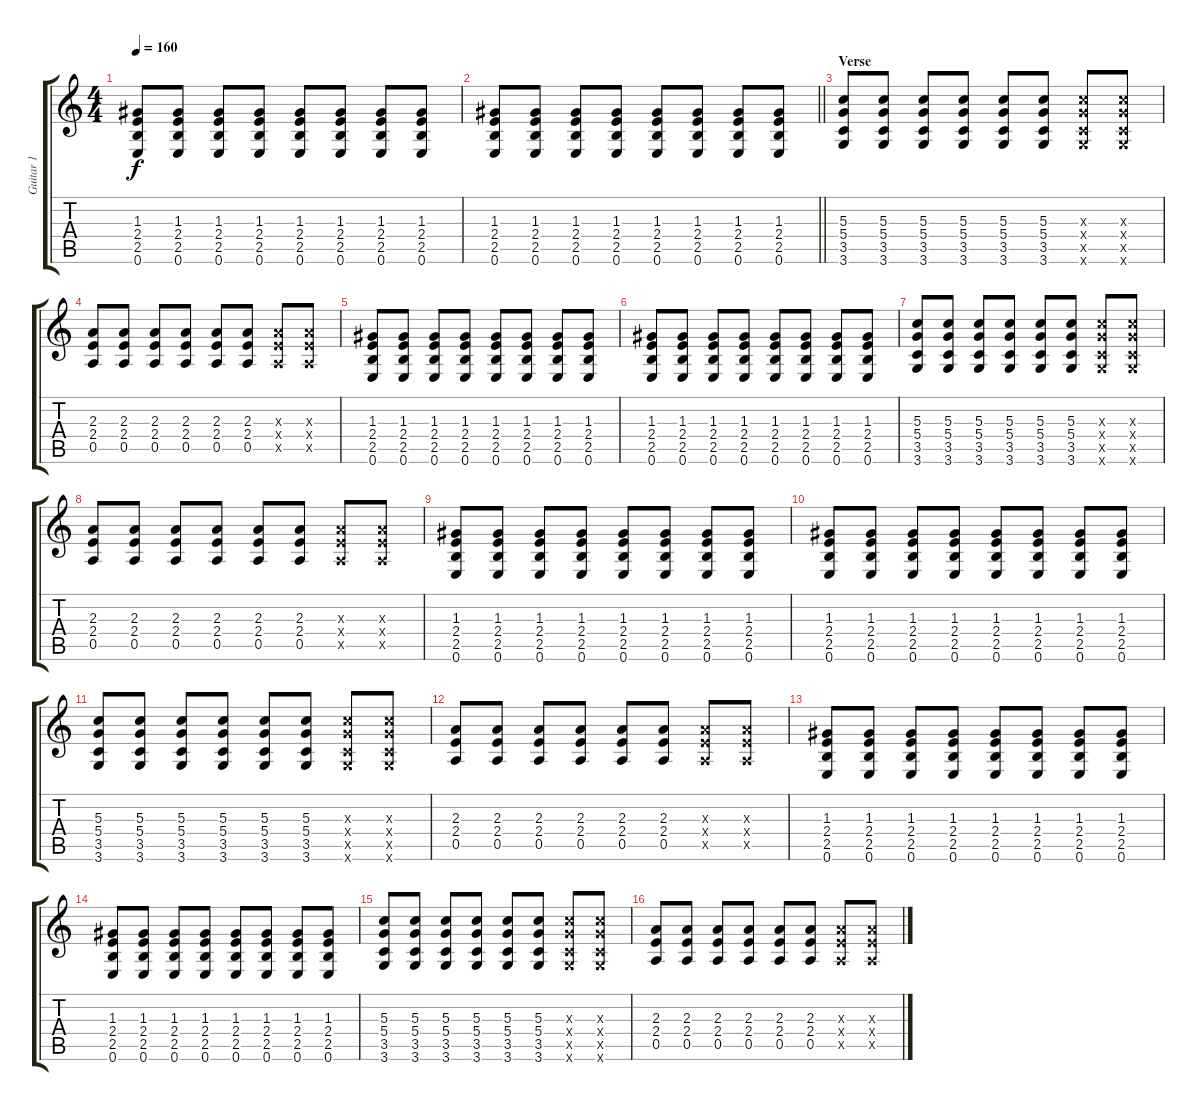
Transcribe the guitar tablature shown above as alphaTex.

\track ("Guitar 1" "Guitar 1") {instrument distortionguitar}
\staff {score tabs}
\tuning (E4 B3 G3 D3 A2 E2) {hide}
\ts (4 4)
\tempo 160
\clef g2
\ks c
(1.3 2.4 2.5 0.6).8{dy f} (1.3 2.4 2.5 0.6).8 (1.3 2.4 2.5 0.6).8 (1.3 2.4 2.5 0.6).8 (1.3 2.4 2.5 0.6).8 (1.3 2.4 2.5 0.6).8 (1.3 2.4 2.5 0.6).8 (1.3 2.4 2.5 0.6).8 |
\barLineRight lightlight
(1.3 2.4 2.5 0.6).8 (1.3 2.4 2.5 0.6).8 (1.3 2.4 2.5 0.6).8 (1.3 2.4 2.5 0.6).8 (1.3 2.4 2.5 0.6).8 (1.3 2.4 2.5 0.6).8 (1.3 2.4 2.5 0.6).8 (1.3 2.4 2.5 0.6).8 |
\section ("" "Verse")
(5.3 5.4 3.5 3.6).8 (5.3 5.4 3.5 3.6).8 (5.3 5.4 3.5 3.6).8 (5.3 5.4 3.5 3.6).8 (5.3 5.4 3.5 3.6).8 (5.3 5.4 3.5 3.6).8 (5.3{x} 5.4{x} 3.5{x} 3.6{x}).8 (5.3{x} 5.4{x} 3.5{x} 3.6{x}).8 |
(2.3 2.4 0.5).8 (2.3 2.4 0.5).8 (2.3 2.4 0.5).8 (2.3 2.4 0.5).8 (2.3 2.4 0.5).8 (2.3 2.4 0.5).8 (2.3{x} 2.4{x} 0.5{x}).8 (2.3{x} 2.4{x} 0.5{x}).8 |
(1.3 2.4 2.5 0.6).8 (1.3 2.4 2.5 0.6).8 (1.3 2.4 2.5 0.6).8 (1.3 2.4 2.5 0.6).8 (1.3 2.4 2.5 0.6).8 (1.3 2.4 2.5 0.6).8 (1.3 2.4 2.5 0.6).8 (1.3 2.4 2.5 0.6).8 |
(1.3 2.4 2.5 0.6).8 (1.3 2.4 2.5 0.6).8 (1.3 2.4 2.5 0.6).8 (1.3 2.4 2.5 0.6).8 (1.3 2.4 2.5 0.6).8 (1.3 2.4 2.5 0.6).8 (1.3 2.4 2.5 0.6).8 (1.3 2.4 2.5 0.6).8 |
(5.3 5.4 3.5 3.6).8 (5.3 5.4 3.5 3.6).8 (5.3 5.4 3.5 3.6).8 (5.3 5.4 3.5 3.6).8 (5.3 5.4 3.5 3.6).8 (5.3 5.4 3.5 3.6).8 (5.3{x} 5.4{x} 3.5{x} 3.6{x}).8 (5.3{x} 5.4{x} 3.5{x} 3.6{x}).8 |
(2.3 2.4 0.5).8 (2.3 2.4 0.5).8 (2.3 2.4 0.5).8 (2.3 2.4 0.5).8 (2.3 2.4 0.5).8 (2.3 2.4 0.5).8 (2.3{x} 2.4{x} 0.5{x}).8 (2.3{x} 2.4{x} 0.5{x}).8 |
(1.3 2.4 2.5 0.6).8 (1.3 2.4 2.5 0.6).8 (1.3 2.4 2.5 0.6).8 (1.3 2.4 2.5 0.6).8 (1.3 2.4 2.5 0.6).8 (1.3 2.4 2.5 0.6).8 (1.3 2.4 2.5 0.6).8 (1.3 2.4 2.5 0.6).8 |
(1.3 2.4 2.5 0.6).8 (1.3 2.4 2.5 0.6).8 (1.3 2.4 2.5 0.6).8 (1.3 2.4 2.5 0.6).8 (1.3 2.4 2.5 0.6).8 (1.3 2.4 2.5 0.6).8 (1.3 2.4 2.5 0.6).8 (1.3 2.4 2.5 0.6).8 |
(5.3 5.4 3.5 3.6).8 (5.3 5.4 3.5 3.6).8 (5.3 5.4 3.5 3.6).8 (5.3 5.4 3.5 3.6).8 (5.3 5.4 3.5 3.6).8 (5.3 5.4 3.5 3.6).8 (5.3{x} 5.4{x} 3.5{x} 3.6{x}).8 (5.3{x} 5.4{x} 3.5{x} 3.6{x}).8 |
(2.3 2.4 0.5).8 (2.3 2.4 0.5).8 (2.3 2.4 0.5).8 (2.3 2.4 0.5).8 (2.3 2.4 0.5).8 (2.3 2.4 0.5).8 (2.3{x} 2.4{x} 0.5{x}).8 (2.3{x} 2.4{x} 0.5{x}).8 |
(1.3 2.4 2.5 0.6).8 (1.3 2.4 2.5 0.6).8 (1.3 2.4 2.5 0.6).8 (1.3 2.4 2.5 0.6).8 (1.3 2.4 2.5 0.6).8 (1.3 2.4 2.5 0.6).8 (1.3 2.4 2.5 0.6).8 (1.3 2.4 2.5 0.6).8 |
(1.3 2.4 2.5 0.6).8 (1.3 2.4 2.5 0.6).8 (1.3 2.4 2.5 0.6).8 (1.3 2.4 2.5 0.6).8 (1.3 2.4 2.5 0.6).8 (1.3 2.4 2.5 0.6).8 (1.3 2.4 2.5 0.6).8 (1.3 2.4 2.5 0.6).8 |
(5.3 5.4 3.5 3.6).8 (5.3 5.4 3.5 3.6).8 (5.3 5.4 3.5 3.6).8 (5.3 5.4 3.5 3.6).8 (5.3 5.4 3.5 3.6).8 (5.3 5.4 3.5 3.6).8 (5.3{x} 5.4{x} 3.5{x} 3.6{x}).8 (5.3{x} 5.4{x} 3.5{x} 3.6{x}).8 |
(2.3 2.4 0.5).8 (2.3 2.4 0.5).8 (2.3 2.4 0.5).8 (2.3 2.4 0.5).8 (2.3 2.4 0.5).8 (2.3 2.4 0.5).8 (2.3{x} 2.4{x} 0.5{x}).8 (2.3{x} 2.4{x} 0.5{x}).8
